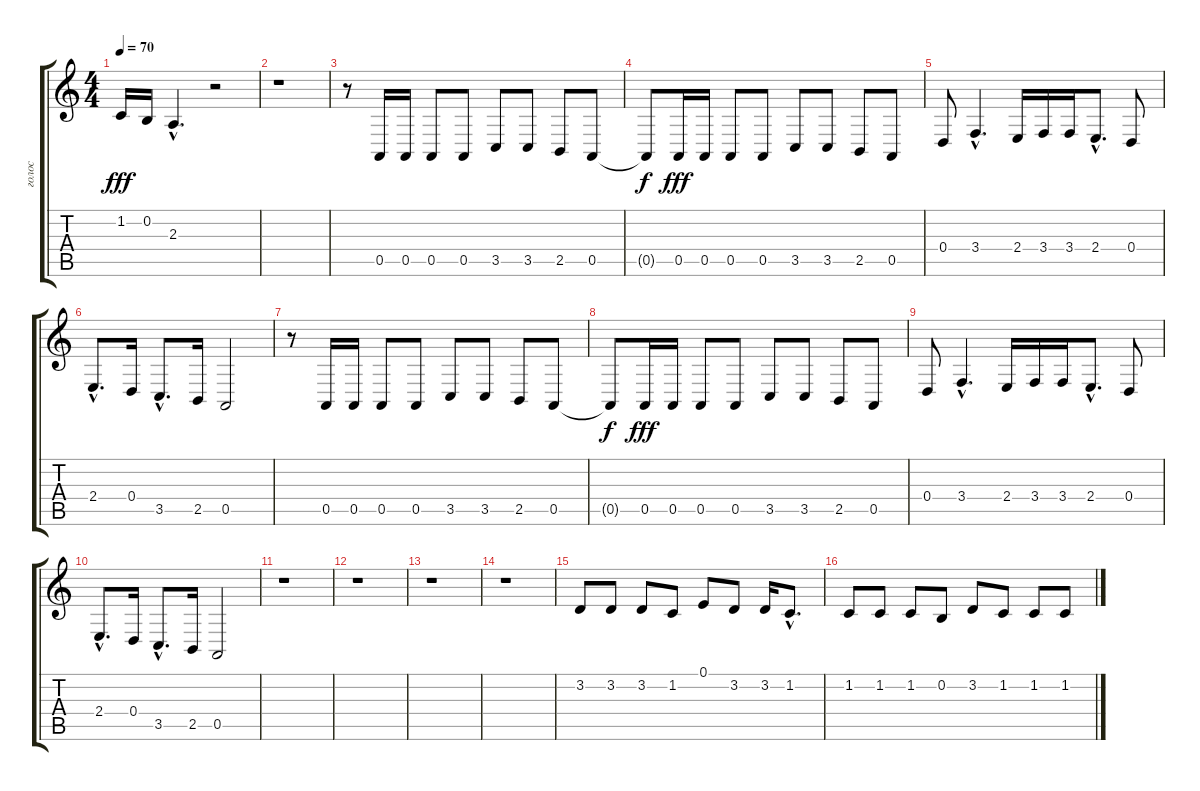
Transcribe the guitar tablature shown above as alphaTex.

\track ("голос" "голос") {instrument clarinet}
\staff {score tabs}
\tuning (E4 B3 G3 D3 A2 E2) {hide}
\ts (4 4)
\tempo 70
\clef g2
\ks c
1.2.16{dy fff} 0.2.16 2.3{hac}.4{d} r.2 |
r.1 |
r.8 0.5.16 0.5.16 0.5.8 0.5.8 3.5.8 3.5.8 2.5.8 0.5.8 |
0.5{t}.8{dy f} 0.5.16{dy fff} 0.5.16 0.5.8 0.5.8 3.5.8 3.5.8 2.5.8 0.5.8 |
0.4.8 3.4{hac}.4{d} 2.4.16 3.4.16 3.4.16 2.4{hac}.8{d} 0.4.8 |
2.4{hac}.8{d} 0.4.16 3.5{hac}.8{d} 2.5.16 0.5.2 |
r.8 0.5.16 0.5.16 0.5.8 0.5.8 3.5.8 3.5.8 2.5.8 0.5.8 |
0.5{t}.8{dy f} 0.5.16{dy fff} 0.5.16 0.5.8 0.5.8 3.5.8 3.5.8 2.5.8 0.5.8 |
0.4.8 3.4{hac}.4{d} 2.4.16 3.4.16 3.4.16 2.4{hac}.8{d} 0.4.8 |
2.4{hac}.8{d} 0.4.16 3.5{hac}.8{d} 2.5.16 0.5.2 |
r.1 |
r.1 |
r.1 |
r.1 |
3.2.8 3.2.8 3.2.8 1.2.8 0.1.8 3.2.8 3.2.16 1.2{hac}.8{d} |
1.2.8 1.2.8 1.2.8 0.2.8 3.2.8 1.2.8 1.2.8 1.2.8
